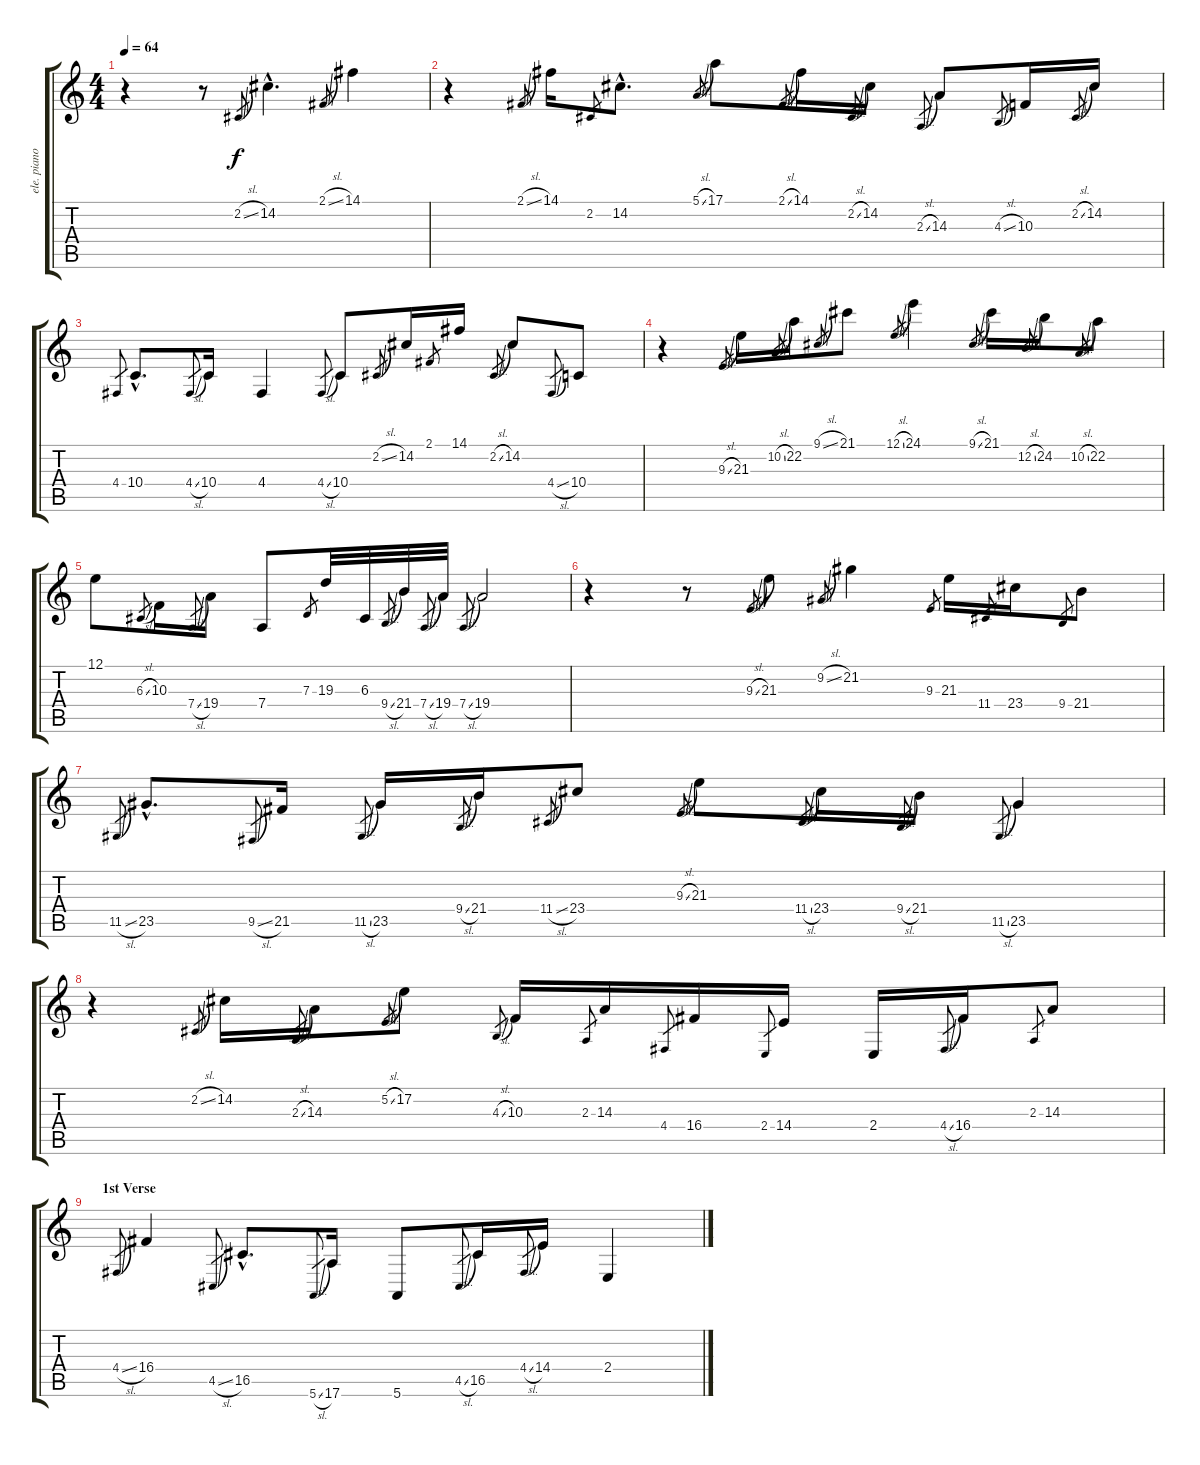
\track ("ele. piano" "ele. piano") {instrument electricpiano1}
\staff {score tabs}
\tuning (E4 B3 G3 D3 A2 E2) {hide}
\ts (4 4)
\tempo 64
\clef g2
\ks c
r.4{dy f} r.8 2.2{sl}.8{gr} 14.2{hac}.4{d} 2.1{sl}.8{gr} 14.1.4 |
r.4 2.1{sl}.8{gr} 14.1.16 2.2.8{gr} 14.2{hac}.8{d} 5.1{sl}.8{gr} 17.1.8 2.1{sl}.8{gr} 14.1.16 2.2{sl}.8{gr} 14.2.16 2.3{sl}.8{gr} 14.3.8 4.3{sl}.8{gr} 10.3.16 2.2{sl}.8{gr} 14.2.16 |
4.4.8{gr} 10.4{hac}.8{d} 4.4{sl}.8{gr} 10.4.16 4.4.4 4.4{sl}.8{gr} 10.4.8 2.2{sl}.8{gr} 14.2.16 2.1.8{gr} 14.1.16 2.2{sl}.8{gr} 14.2.8 4.4{sl}.8{gr} 10.4.8 |
r.4 9.3{sl}.8{gr} 21.3.16 10.2{sl}.8{gr} 22.2.16 9.1{sl}.8{gr} 21.1.8 12.1{sl}.8{gr} 24.1.4 9.1{sl}.8{gr} 21.1.16 12.2{sl}.8{gr} 24.2.16 10.2{sl}.8{gr} 22.2.8 |
12.1.8 6.3{sl}.8{gr} 10.3.16 7.4{sl}.8{gr} 19.4.16 7.4.8 7.3.8{gr} 19.3.32 6.3.32 9.4{sl}.8{gr} 21.4.32 7.4{sl}.8{gr} 19.4.32 7.4{sl}.8{gr} 19.4.2 |
r.4 r.8 9.3{sl}.8{gr} 21.3.8 9.2{sl}.8{gr} 21.2.4 9.3.8{gr} 21.3.16 11.4.8{gr} 23.4.16 9.4.8{gr} 21.4.8 |
11.5{sl}.8{gr} 23.5{hac}.8{d} 9.5{sl}.8{gr} 21.5.16 11.5{sl}.8{gr} 23.5.16 9.4{sl}.8{gr} 21.4.16 11.4{sl}.8{gr} 23.4.8 9.3{sl}.8{gr} 21.3.8 11.4{sl}.8{gr} 23.4.16 9.4{sl}.8{gr} 21.4.16 11.5{sl}.8{gr} 23.5.4 |
r.4 2.2{sl}.8{gr} 14.2.16 2.3{sl}.8{gr} 14.3.16 5.2{sl}.8{gr} 17.2.8 4.3{sl}.8{gr} 10.3.16 2.3.8{gr} 14.3.16 4.4.8{gr} 16.4.16 2.4.8{gr} 14.4.16 2.4.16 4.4{sl}.8{gr} 16.4.16 2.3.8{gr} 14.3.8 |
\section ("" "1st Verse")
4.4{sl}.8{gr} 16.4.4 4.5{sl}.8{gr} 16.5{hac}.8{d} 5.6{sl}.8{gr} 17.6.16 5.6.8 4.5{sl}.8{gr} 16.5.16 4.4{sl}.8{gr} 14.4.16 2.4.4
